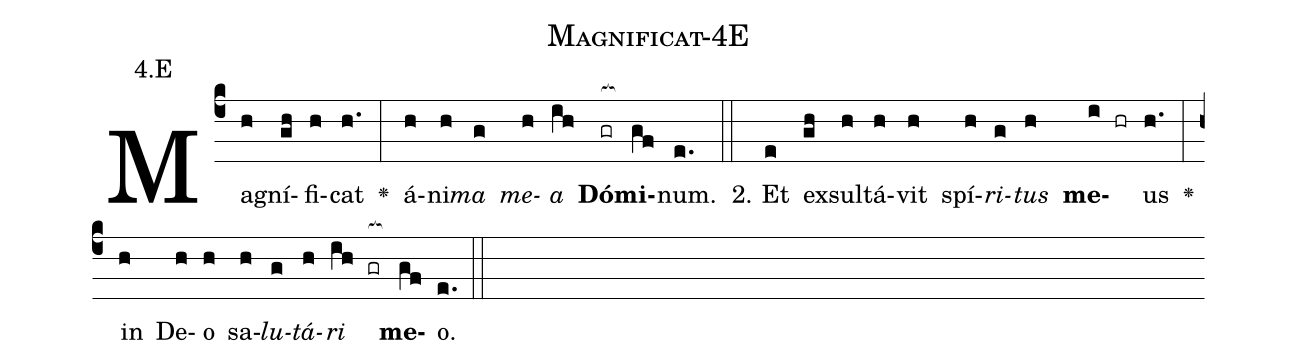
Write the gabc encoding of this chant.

name: Magnificat-4E;
annotation: 4.E;
%%
(c4)Ma(h)gní(gh)fi(h)cat(h.) <v>\greheightstar</v>(:) á(h)ni(h)<i>ma</i>(g) <i>me</i>(h)<i>a</i>(ih) <b>Dó</b>(gr[ocb:1{])<b>mi</b>(gf[ocb:0}])num.(e.) (::)
2. Et(e) ex(gh)sul(h)tá(h)vit(h) spí(h)<i>ri</i>(g)<i>tus</i>(h) <b>me</b>(i hr)us(h.) <v>\greheightstar</v>(:) in(h) De(h)o(h) sa(h)<i>lu</i>(g)<i>tá</i>(h)<i>ri</i>(ih gr[ocb:1{]) <b>me</b>(gf[ocb:0}])o.(e.) (::)


%E(h) u(g) o(h) u(ih) a(gf) e.(e.) (::)
